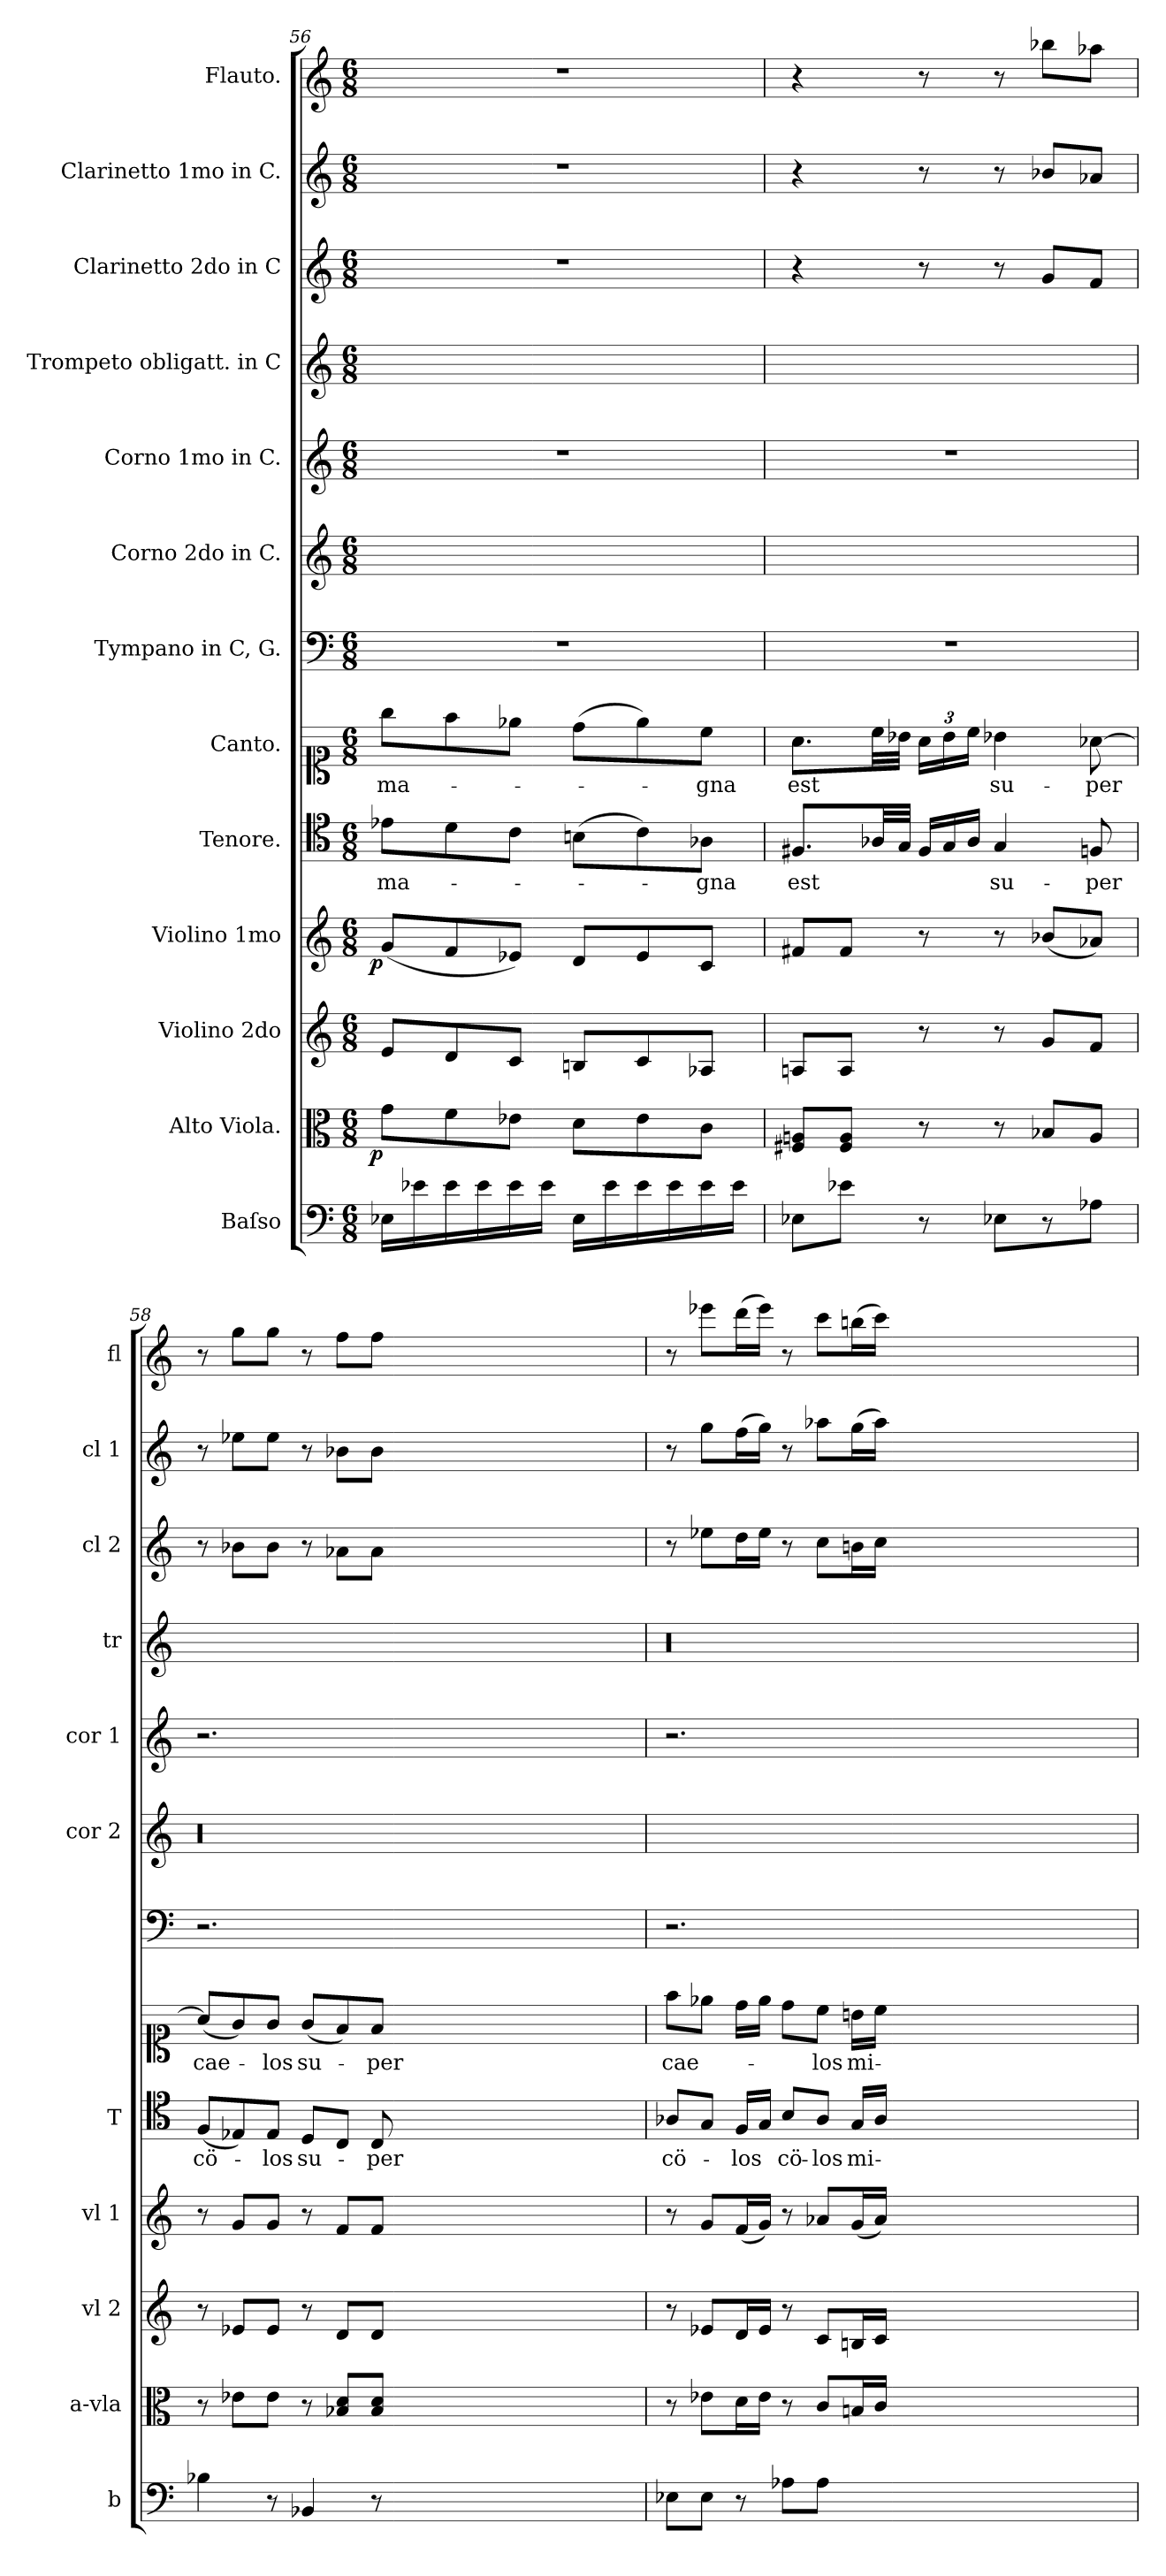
**kern	**kern	**dynam	**kern	**kern	**dynam	**kern	**text	**kern	**text	**kern	**kern	**kern	**kern	**kern	**kern	**kern
*part13	*part12	*part12	*part11	*part10	*part10	*part9	*part9	*part8	*part8	*part7	*part6	*part5	*part4	*part3	*part2	*part1
*staff13	*staff12	*staff12	*staff11	*staff10	*staff10	*staff9	*staff9	*staff8	*staff8	*staff7	*staff6	*staff5	*staff4	*staff3	*staff2	*staff1
*I"Baſso	*I"Alto Viola.	*	*I"Violino 2do	*I"Violino 1mo	*	*I"Tenore.	*	*I"Canto.	*	*I"Tympano in C, G.	*I"Corno 2do in C.	*I"Corno 1mo in C.	*I"Trompeto obligatt. in C	*I"Clarinetto 2do in C	*I"Clarinetto 1mo in C.	*I"Flauto.
*I'b	*I'a-vla	*	*I'vl 2	*I'vl 1	*	*I'T	*	*	*	*	*I'cor 2	*I'cor 1	*I'tr	*I'cl 2	*I'cl 1	*I'fl
*clefF4	*clefC3	*	*clefG2	*clefG2	*	*clefC4	*	*clefC1	*	*clefF4	*clefG2	*clefG2	*clefG2	*clefG2	*clefG2	*clefG2
*k[]	*k[]	*	*k[]	*k[]	*	*k[]	*	*k[]	*	*k[]	*k[]	*k[]	*k[]	*k[]	*k[]	*k[]
*M6/8	*M6/8	*	*M6/8	*M6/8	*	*M6/8	*	*M6/8	*	*M6/8	*M6/8	*M6/8	*M6/8	*M6/8	*M6/8	*M6/8
=56	=56	=56	=56	=56	=56	=56	=56	=56	=56	=56	=56	=56	=56	=56	=56	=56
!	!	!LO:DY:rj	!	!	!LO:DY:b:rj	!	!	!	!	!	!	!	!	!	!	!
16E-X\LL	8g\L	p	8e/L	(8g/L	p	8e-X\L	ma-	8gg\L	ma-	2.r	2.ryy	2.r	2.ryy	2.r	2.r	2.r
16e-X\	.	.	.	.	.	.	.	.	.	.	.	.	.	.	.	.
16e-\	8f\	.	8d/	8f/	.	8d\	.	8ff\	.	.	.	.	.	.	.	.
16e-\	.	.	.	.	.	.	.	.	.	.	.	.	.	.	.	.
16e-\	8e-X\J	.	8c/J	8e-X/J)	.	8c\J	.	8ee-X\J	.	.	.	.	.	.	.	.
16e-\JJ	.	.	.	.	.	.	.	.	.	.	.	.	.	.	.	.
16E-\LL	8d\L	.	8Bn/L	8d/L	.	(8Bn\L	.	(8dd\L	.	.	.	.	.	.	.	.
16e-\	.	.	.	.	.	.	.	.	.	.	.	.	.	.	.	.
16e-\	8e-\	.	8c/	8e-/	.	8c\)	.	8ee-\)	.	.	.	.	.	.	.	.
16e-\	.	.	.	.	.	.	.	.	.	.	.	.	.	.	.	.
16e-\	8c\J	.	8A-X/J	8c/J	.	8A-X\J	-gna	8cc\J	-gna	.	.	.	.	.	.	.
16e-\JJ	.	.	.	.	.	.	.	.	.	.	.	.	.	.	.	.
=57	=57	=57	=57	=57	=57	=57	=57	=57	=57	=57	=57	=57	=57	=57	=57	=57
8E-X\L	8F#X/ 8An/L	.	8An/L	8f#X/L	.	8.F#X/L	est	8.a\L	est	2.r	2.ryy	2.r	2.ryy	4r	4r	4r
8e-X\J	8F#/ 8A/J	.	8A/J	8f#/J	.	.	.	.	.	.	.	.	.	.	.	.
.	.	.	.	.	.	32A-X/LL	.	32cc\LL	.	.	.	.	.	.	.	.
.	.	.	.	.	.	32G/JJJ	.	32b-X\JJJ	.	.	.	.	.	.	.	.
*	*	*	*	*	*	*Xtuplet	*	*	*	*	*	*	*	*	*	*
8r	8r	.	8r	8r	.	24F#/LL	.	24a\LL	.	.	.	.	.	8r	8r	8r
.	.	.	.	.	.	24G/	.	24b-\	.	.	.	.	.	.	.	.
.	.	.	.	.	.	24A-/JJ	.	24cc\JJ	.	.	.	.	.	.	.	.
8E-X\L	8r	.	8r	8r	.	4G/	su-	4b-X\	su-	.	.	.	.	8r	8r	8r
8r	8B-X/L	.	8g/L	(8b-X/L	.	.	.	.	.	.	.	.	.	8g/L	8b-X/L	8bb-X\L
8A-X\J	8A/J	.	8f/J	8a-X/J)	.	8Fn/	-per	[8a-X\	-per	.	.	.	.	8f/J	8a-X/J	8aa-X\J
=58	=58	=58	=58	=58	=58	=58	=58	=58	=58	=58	=58	=58	=58	=58	=58	=58
!	!	!	!	!	!	!	!	!	!	!	!LO:N:vis=00	!	!	!	!	!
4B-X\	8r	.	8r	8r	.	(8F/L	cö-	(8a-/L]	cae-	2.r	0.r	2.r	0.ryy	8r	8r	8r
.	8e-X\L	.	8e-X/L	8g/L	.	8E-X/)	.	8g/)	.	.	.	.	.	8b-X\L	8ee-X\L	8gg\L
8r	8e-\J	.	8e-/J	8g/J	.	8E-/J	-los	8g/J	-los	.	.	.	.	8b-\J	8ee-\J	8gg\J
4BB-X/	8r	.	8r	8r	.	8D/L	su-	(8g/L	su-	.	.	.	.	8r	8r	8r
.	8B-X/ 8d/L	.	8d/L	8f/L	.	8C/J	.	8f/)	.	.	.	.	.	8a-X\L	8b-X\L	8ff\L
8r	8B-/ 8d/J	.	8d/J	8f/J	.	8C/	-per	8f/J	-per	.	.	.	.	8a-\J	8b-\J	8ff\J
0ryy	0ryy	.	0ryy	0ryy	.	0ryy	.	0ryy	.	0ryy	.	0ryy	.	0ryy	0ryy	0ryy
4ryy	4ryy	.	4ryy	4ryy	.	4ryy	.	4ryy	.	4ryy	.	4ryy	.	4ryy	4ryy	4ryy
=59	=59	=59	=59	=59	=59	=59	=59	=59	=59	=59	=59	=59	=59	=59	=59	=59
!	!	!	!	!	!	!	!	!	!	!	!	!	!LO:N:vis=00	!	!	!
8E-X\L	8r	.	8r	8r	.	8A-X/L	cö-	8ff\L	cae-	2.r	0.ryy	2.r	0.r	8r	8r	8r
8E-\J	8e-X\L	.	8e-X/L	8g/L	.	8G/J	.	8ee-X\J	.	.	.	.	.	8ee-X\L	8gg\L	8eee-X\L
8r	16d\L	.	16d/L	(16f/L	.	16F/LL	-los	16dd\LL	.	.	.	.	.	16dd\L	(16ff\L	(16ddd\L
.	16e-\JJ	.	16e-/JJ	16g/JJ)	.	16G/JJ	.	16ee-\JJ	.	.	.	.	.	16ee-\JJ	16gg\JJ)	16eee-\JJ)
8A-X\L	8r	.	8r	8r	.	8B/L	cö-	8dd\L	.	.	.	.	.	8r	8r	8r
8A-\J	8c/L	.	8c/L	8a-X/L	.	8A-/J	-los	8cc\J	-los	.	.	.	.	8cc\L	8aa-X\L	8ccc\L
8ryy	16Bn/L	.	16Bn/L	(16g/L	.	16G/LL	mi-	16bn\LL	mi-	.	.	.	.	16bn\L	(16gg\L	(16bbn\L
.	16c/JJ	.	16c/JJ	16a-/JJ)	.	16A-/JJ	.	16cc\JJ	.	.	.	.	.	16cc\JJ	16aa-\JJ)	16ccc\JJ)
0ryy	0ryy	.	0ryy	0ryy	.	0ryy	.	0ryy	.	0ryy	.	0ryy	.	0ryy	0ryy	0ryy
4ryy	4ryy	.	4ryy	4ryy	.	4ryy	.	4ryy	.	4ryy	.	4ryy	.	4ryy	4ryy	4ryy
=	=	=	=	=	=	=	=	=	=	=	=	=	=	=	=	=
*-	*-	*-	*-	*-	*-	*-	*-	*-	*-	*-	*-	*-	*-	*-	*-	*-
